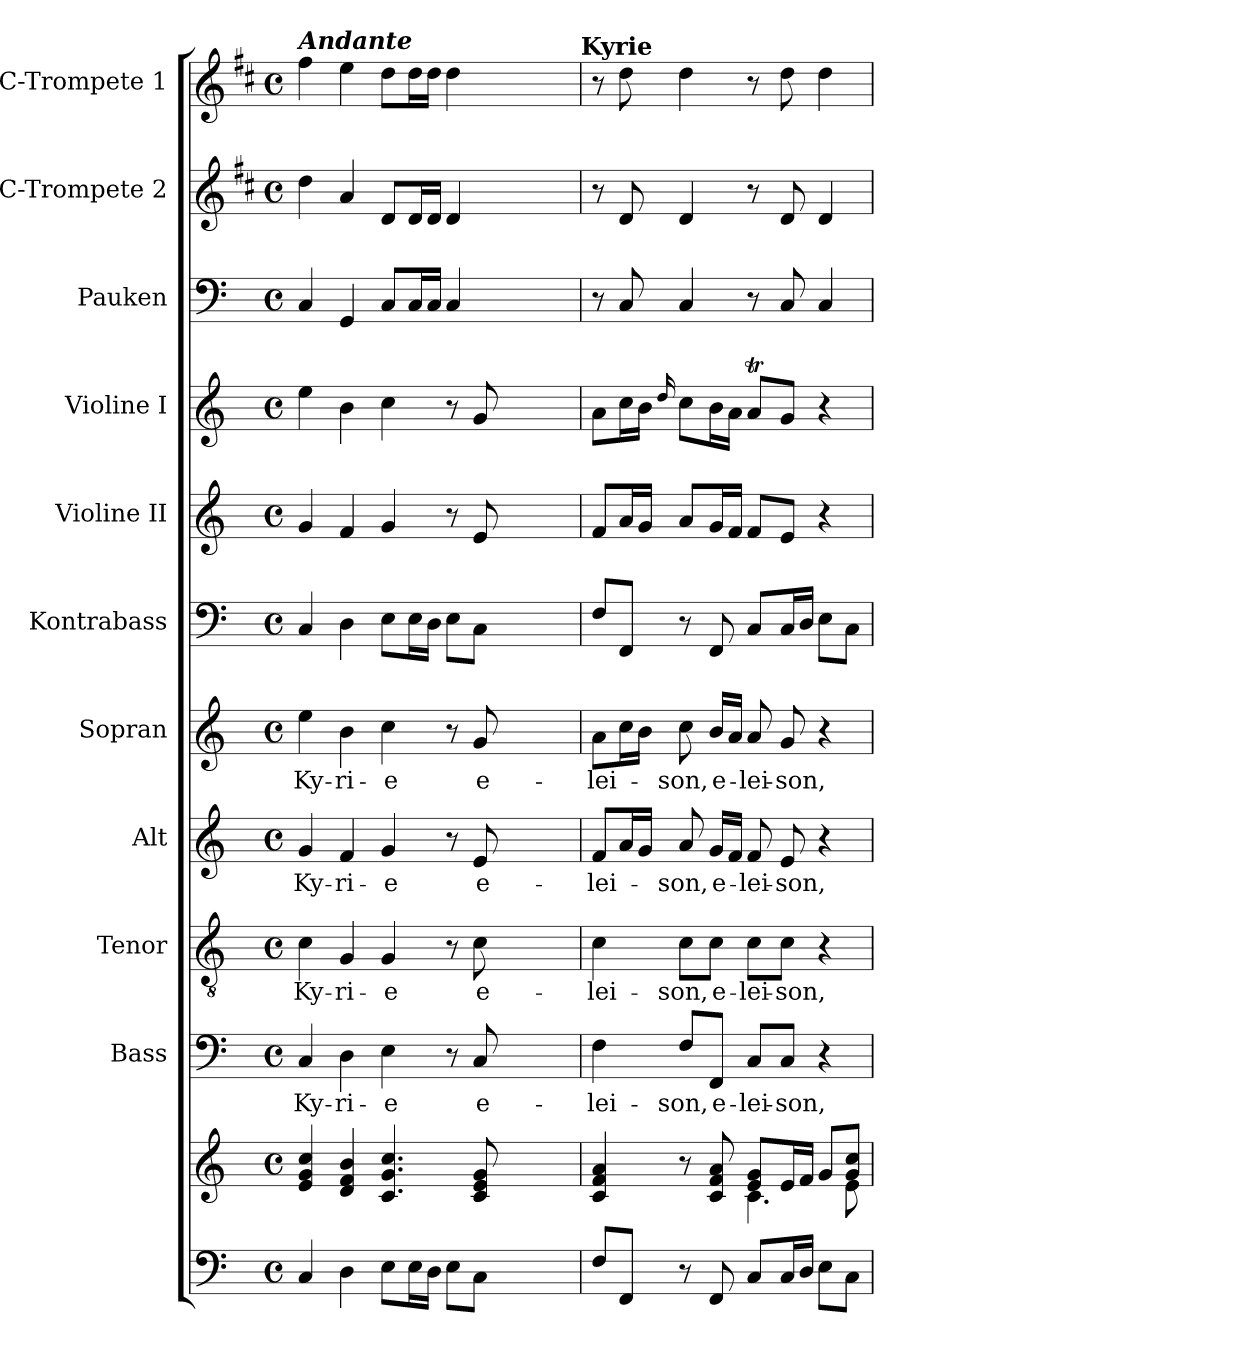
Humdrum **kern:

**kern	**kern	**kern	**text	**kern	**text	**kern	**text	**kern	**text	**kern	**kern	**kern	**kern	**kern	**kern
*part11	*part11	*part10	*part10	*part9	*part9	*part8	*part8	*part7	*part7	*part6	*part5	*part4	*part3	*part2	*part1
*staff12	*staff11	*staff10	*staff10	*staff9	*staff9	*staff8	*staff8	*staff7	*staff7	*staff6	*staff5	*staff4	*staff3	*staff2	*staff1
*	*	*I"Bass	*	*I"Tenor	*	*I"Alt	*	*I"Sopran	*	*I"Kontrabass	*I"Violine II	*I"Violine I	*I"Pauken	*I"C-Trompete 2	*I"C-Trompete 1
*	*	*I'B.	*	*I'T.	*	*I'A.	*	*I'S.	*	*I'Kb.	*I'Vl. II	*I'Vl. I	*I'Pk.	*I'C Trp. 2	*I'C Trp. 1
*clefF4	*clefG2	*clefF4	*	*clefGv2	*	*clefG2	*	*clefG2	*	*clefF4	*clefG2	*clefG2	*clefF4	*clefG2	*clefG2
*	*	*	*	*	*	*	*	*	*	*ITrd7c12	*	*	*	*ITrd1c2	*ITrd1c2
*k[]	*k[]	*k[]	*	*k[]	*	*k[]	*	*k[]	*	*k[]	*k[]	*k[]	*k[]	*k[]	*k[]
*C:	*C:	*C:	*	*C:	*	*C:	*	*C:	*	*C:	*C:	*C:	*C:	*C:	*C:
*M4/4	*M4/4	*M4/4	*	*M4/4	*	*M4/4	*	*M4/4	*	*M4/4	*M4/4	*M4/4	*M4/4	*M4/4	*M4/4
*met(c)	*met(c)	*met(c)	*	*met(c)	*	*met(c)	*	*met(c)	*	*met(c)	*met(c)	*met(c)	*met(c)	*met(c)	*met(c)
=1	=1	=1	=1	=1	=1	=1	=1	=1	=1	=1	=1	=1	=1	=1	=1
!	!	!	!	!	!	!	!	!	!	!	!	!	!	!	!LO:TX:a:Bi:t=Andante
!	!	!	!LO:LY:b	!	!LO:LY:b	!	!LO:LY:b	!	!LO:LY:b	!	!	!	!	!	!
4C/	4e/ 4g/ 4cc/	4C/	Ky-	4c\	Ky-	4g/	Ky-	4ee\	Ky-	4CC/	4g/	4ee\	4C/	4cc\	4ee\
!	!	!	!LO:LY:b	!	!LO:LY:b	!	!LO:LY:b	!	!LO:LY:b	!	!	!	!	!	!
4D\	4d/ 4f/ 4b/	4D\	-ri-	4G/	-ri-	4f/	-ri-	4b\	-ri-	4DD\	4f/	4b\	4GG/	4g/	4dd\
!	!	!	!LO:LY:b	!	!LO:LY:b	!	!LO:LY:b	!	!LO:LY:b	!	!	!	!	!	!
8E\L	4.c/ 4.g/ 4.cc/	4E\	-e	4G/	-e	4g/	-e	4cc\	-e	8EE\L	4g/	4cc\	8C/L	8c/L	8cc\L
16E\L	.	.	.	.	.	.	.	.	.	16EE\L	.	.	16C/L	16c/L	16cc\L
16D\JJ	.	.	.	.	.	.	.	.	.	16DD\JJ	.	.	16C/JJ	16c/JJ	16cc\JJ
8E\L	.	8r	.	8r	.	8r	.	8r	.	8EE\L	8r	8r	4C/	4c/	4cc\
!	!	!	!LO:LY:b	!	!LO:LY:b	!	!LO:LY:b	!	!LO:LY:b	!	!	!	!	!	!
8C\J	8c/ 8e/ 8g/	8C/	e-	8c\	e-	8e/	e-	8g/	e-	8CC\J	8e/	8g/	.	.	.
2.ryy	2.ryy	2.ryy	.	2.ryy	.	2.ryy	.	2.ryy	.	2.ryy	2.ryy	2.ryy	2.ryy	2.ryy	2.ryy
!	!	!	!	!	!	!	!	!	!	!	!	!	!	!	!LO:TX:a:B:t=Kyrie
=2	=2	=2	=2	=2	=2	=2	=2	=2	=2	=2	=2	=2	=2	=2	=2
*	*^	*	*	*	*	*	*	*	*	*	*	*	*	*	*
!	!	!	!	!LO:LY:b	!	!LO:LY:b	!	!LO:LY:b	!	!LO:LY:b	!	!	!	!	!	!
8F/L	4c/ 4f/ 4a/	2ryy	4F\	-lei-	4c\	-lei-	8f/L	-lei-	8a\L	-lei-	8FF/L	8f/L	8a\L	8r	8r	8r
8FF/J	.	.	.	.	.	.	16a/L	.	16cc\L	.	8FFF/J	16a/L	16cc\L	8C/	8c/	8cc\
.	.	.	.	.	.	.	16g/JJ	.	16b\JJ	.	.	16g/JJ	16b\JJ	.	.	.
.	.	.	.	.	.	.	.	.	.	.	.	.	16qqdd/	.	.	.
!	!	!	!	!LO:LY:b	!	!LO:LY:b	!	!LO:LY:b	!	!LO:LY:b	!	!	!	!	!	!
8r	8r	.	8F/L	-son,	8c\L	-son,	8a/	-son,	8cc\	-son,	8r	8a/L	8cc\L	4C/	4c/	4cc\
!	!	!	!	!LO:LY:b	!	!LO:LY:b	!	!LO:LY:b	!	!LO:LY:b	!	!	!	!	!	!
8FF/	8c/ 8f/ 8a/	.	8FF/J	e-	8c\J	e-	16g/LL	e-	16b/LL	e-	8FFF/	16g/L	16b\L	.	.	.
.	.	.	.	.	.	.	16f/JJ	.	16a/JJ	.	.	16f/JJ	16a\JJ	.	.	.
!	!	!	!	!LO:LY:b	!	!LO:LY:b	!	!LO:LY:b	!	!LO:LY:b	!	!	!	!	!	!
8C/L	8e/ 8g/L	4.c\	8C/L	-lei-	8c\L	-lei-	8f/	-lei-	8a/	-lei-	8CC/L	8f/L	8aT/L	8r	8r	8r
!	!	!	!	!LO:LY:b	!	!LO:LY:b	!	!LO:LY:b	!	!LO:LY:b	!	!	!	!	!	!
16C/L	16e/L	.	8C/J	-son,	8c\J	-son,	8e/	-son,	8g/	-son,	16CC/L	8e/J	8g/J	8C/	8c/	8cc\
16D/JJ	16f/JJ	.	.	.	.	.	.	.	.	.	16DD/JJ	.	.	.	.	.
8E\L	8g/L	.	4r	.	4r	.	4r	.	4r	.	8EE\L	4r	4r	4C/	4c/	4cc\
8C\J	8g/ 8cc/J	8e\	.	.	.	.	.	.	.	.	8CC\J	.	.	.	.	.
*	*v	*v	*	*	*	*	*	*	*	*	*	*	*	*	*	*
=	=	=	=	=	=	=	=	=	=	=	=	=	=	=	=
*-	*-	*-	*-	*-	*-	*-	*-	*-	*-	*-	*-	*-	*-	*-	*-
